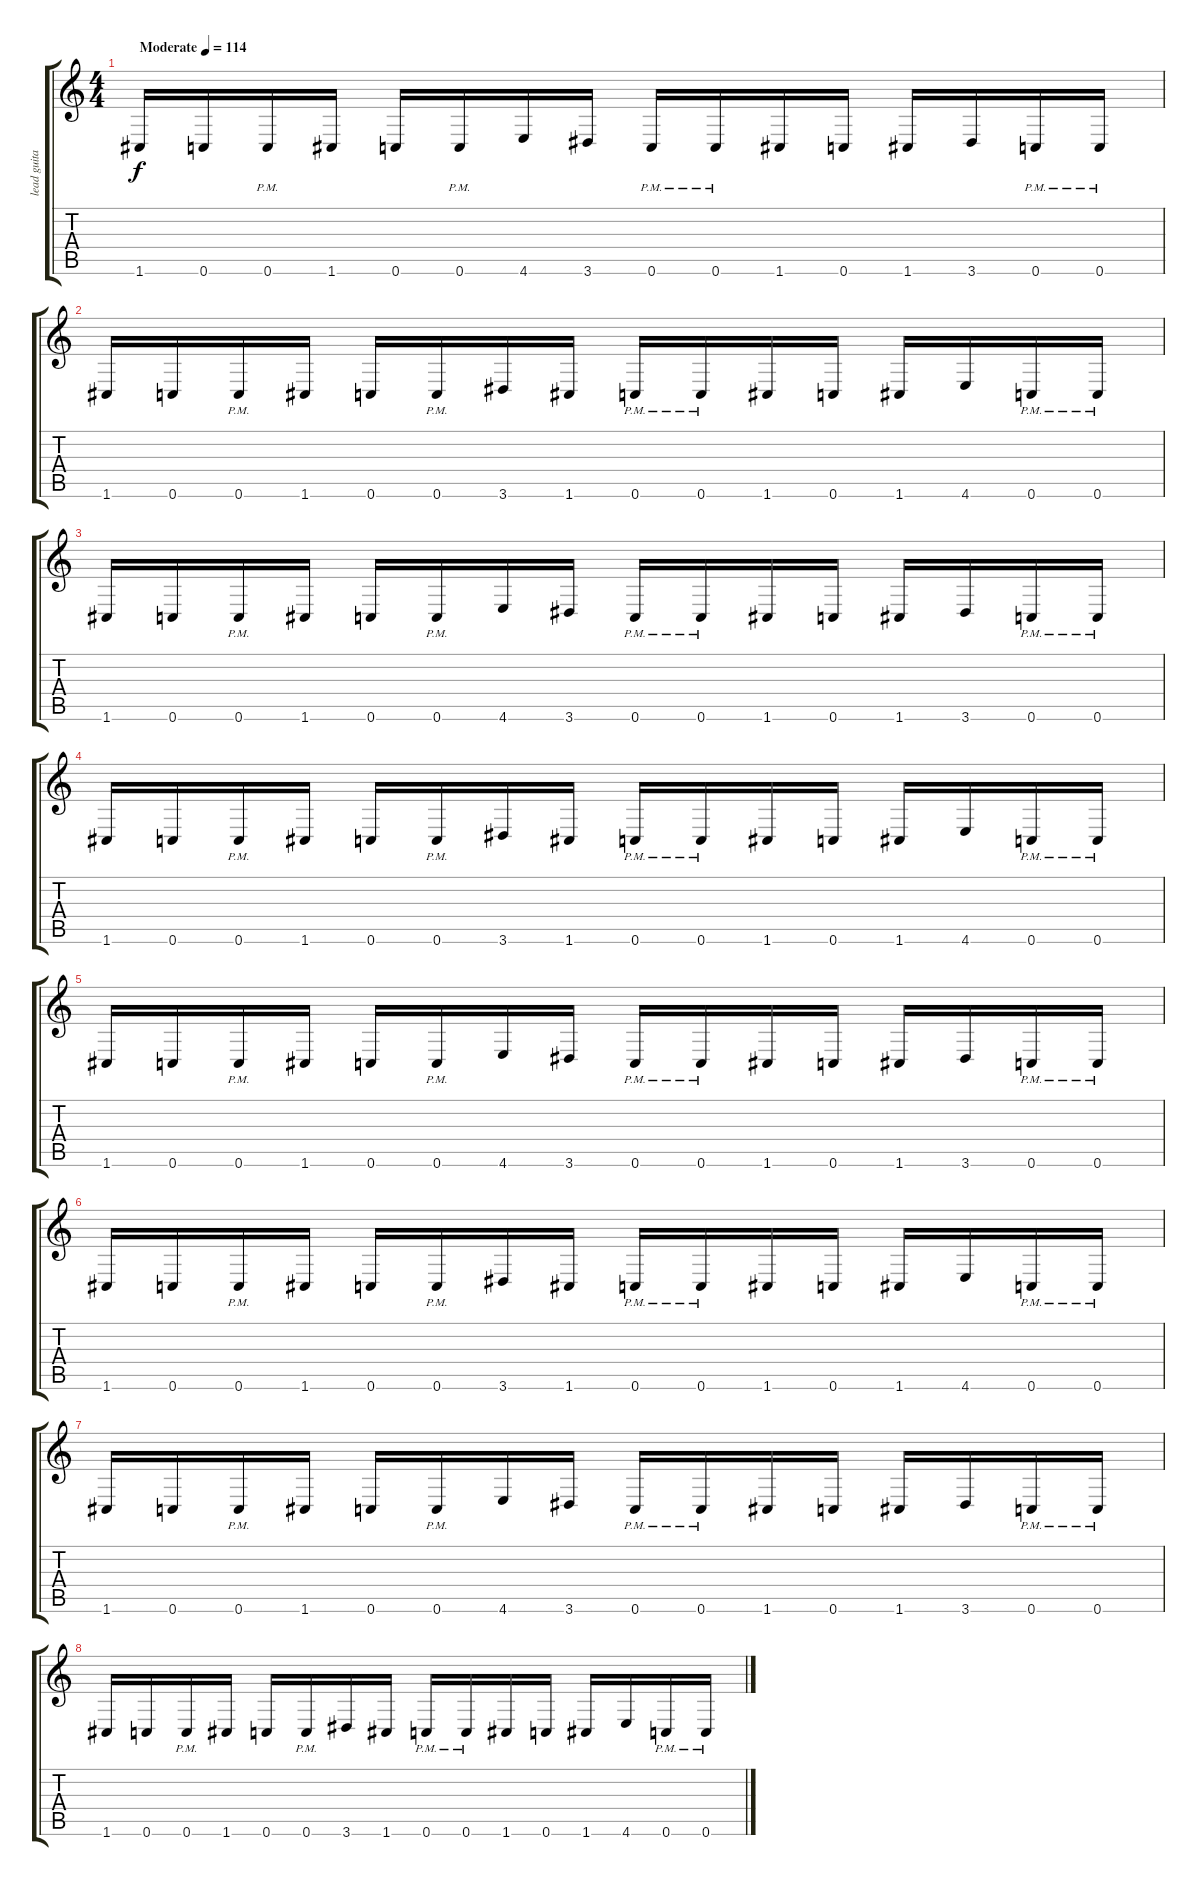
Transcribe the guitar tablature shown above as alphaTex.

\track ("lead guitar" "lead guita") {instrument distortionguitar}
\staff {score tabs}
\tuning (C4 G3 Eb3 Bb2 F2 C2) {hide}
\ts (4 4)
\tempo (114 "Moderate")
\clef g2
\ks c
1.6.16{dy f instrument distortionguitar} 0.6.16 0.6{pm}.16 1.6.16 0.6.16 0.6{pm}.16 4.6.16 3.6.16 0.6{pm}.16 0.6{pm}.16 1.6.16 0.6.16 1.6.16 3.6.16 0.6{pm}.16 0.6{pm}.16 |
1.6.16 0.6.16 0.6{pm}.16 1.6.16 0.6.16 0.6{pm}.16 3.6.16 1.6.16 0.6{pm}.16 0.6{pm}.16 1.6.16 0.6.16 1.6.16 4.6.16 0.6{pm}.16 0.6{pm}.16 |
1.6.16 0.6.16 0.6{pm}.16 1.6.16 0.6.16 0.6{pm}.16 4.6.16 3.6.16 0.6{pm}.16 0.6{pm}.16 1.6.16 0.6.16 1.6.16 3.6.16 0.6{pm}.16 0.6{pm}.16 |
1.6.16 0.6.16 0.6{pm}.16 1.6.16 0.6.16 0.6{pm}.16 3.6.16 1.6.16 0.6{pm}.16 0.6{pm}.16 1.6.16 0.6.16 1.6.16 4.6.16 0.6{pm}.16 0.6{pm}.16 |
1.6.16 0.6.16 0.6{pm}.16 1.6.16 0.6.16 0.6{pm}.16 4.6.16 3.6.16 0.6{pm}.16 0.6{pm}.16 1.6.16 0.6.16 1.6.16 3.6.16 0.6{pm}.16 0.6{pm}.16 |
1.6.16 0.6.16 0.6{pm}.16 1.6.16 0.6.16 0.6{pm}.16 3.6.16 1.6.16 0.6{pm}.16 0.6{pm}.16 1.6.16 0.6.16 1.6.16 4.6.16 0.6{pm}.16 0.6{pm}.16 |
1.6.16 0.6.16 0.6{pm}.16 1.6.16 0.6.16 0.6{pm}.16 4.6.16 3.6.16 0.6{pm}.16 0.6{pm}.16 1.6.16 0.6.16 1.6.16 3.6.16 0.6{pm}.16 0.6{pm}.16 |
1.6.16 0.6.16 0.6{pm}.16 1.6.16 0.6.16 0.6{pm}.16 3.6.16 1.6.16 0.6{pm}.16 0.6{pm}.16 1.6.16 0.6.16 1.6.16 4.6.16 0.6{pm}.16 0.6{pm}.16
